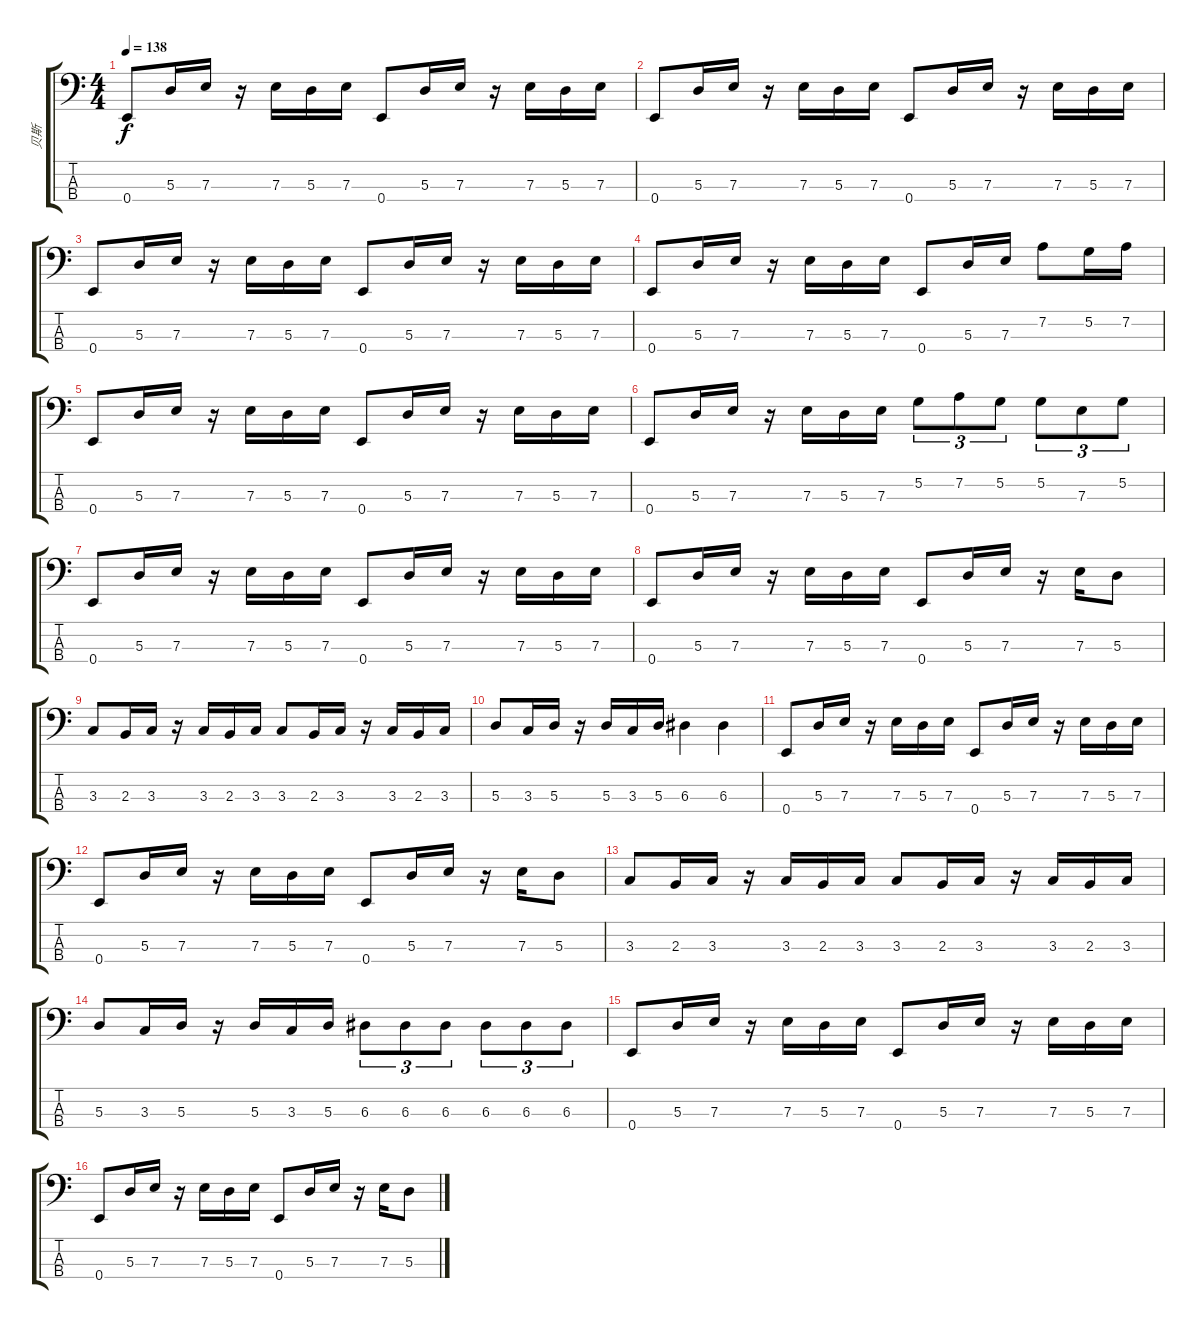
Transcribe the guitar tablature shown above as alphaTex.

\track ("贝斯" "贝斯") {instrument electricbassfinger}
\staff {score tabs}
\tuning (G2 D2 A1 E1) {hide}
\ts (4 4)
\tempo 138
\clef f4
\ks c
0.4.8{dy f} 5.3.16 7.3.16 r.16 7.3.16 5.3.16 7.3.16 0.4.8 5.3.16 7.3.16 r.16 7.3.16 5.3.16 7.3.16 |
0.4.8 5.3.16 7.3.16 r.16 7.3.16 5.3.16 7.3.16 0.4.8 5.3.16 7.3.16 r.16 7.3.16 5.3.16 7.3.16 |
0.4.8 5.3.16 7.3.16 r.16 7.3.16 5.3.16 7.3.16 0.4.8 5.3.16 7.3.16 r.16 7.3.16 5.3.16 7.3.16 |
0.4.8 5.3.16 7.3.16 r.16 7.3.16 5.3.16 7.3.16 0.4.8 5.3.16 7.3.16 7.2.8 5.2.16 7.2.16 |
0.4.8 5.3.16 7.3.16 r.16 7.3.16 5.3.16 7.3.16 0.4.8 5.3.16 7.3.16 r.16 7.3.16 5.3.16 7.3.16 |
0.4.8 5.3.16 7.3.16 r.16 7.3.16 5.3.16 7.3.16 5.2.8{tu (3 2)} 7.2.8{tu (3 2)} 5.2.8{tu (3 2)} 5.2.8{tu (3 2)} 7.3.8{tu (3 2)} 5.2.8{tu (3 2)} |
0.4.8 5.3.16 7.3.16 r.16 7.3.16 5.3.16 7.3.16 0.4.8 5.3.16 7.3.16 r.16 7.3.16 5.3.16 7.3.16 |
0.4.8 5.3.16 7.3.16 r.16 7.3.16 5.3.16 7.3.16 0.4.8 5.3.16 7.3.16 r.16 7.3.16 5.3.8 |
3.3.8 2.3.16 3.3.16 r.16 3.3.16 2.3.16 3.3.16 3.3.8 2.3.16 3.3.16 r.16 3.3.16 2.3.16 3.3.16 |
5.3.8 3.3.16 5.3.16 r.16 5.3.16 3.3.16 5.3.16 6.3.4 6.3.4 |
0.4.8 5.3.16 7.3.16 r.16 7.3.16 5.3.16 7.3.16 0.4.8 5.3.16 7.3.16 r.16 7.3.16 5.3.16 7.3.16 |
0.4.8 5.3.16 7.3.16 r.16 7.3.16 5.3.16 7.3.16 0.4.8 5.3.16 7.3.16 r.16 7.3.16 5.3.8 |
3.3.8 2.3.16 3.3.16 r.16 3.3.16 2.3.16 3.3.16 3.3.8 2.3.16 3.3.16 r.16 3.3.16 2.3.16 3.3.16 |
5.3.8 3.3.16 5.3.16 r.16 5.3.16 3.3.16 5.3.16 6.3.8{tu (3 2)} 6.3.8{tu (3 2)} 6.3.8{tu (3 2)} 6.3.8{tu (3 2)} 6.3.8{tu (3 2)} 6.3.8{tu (3 2)} |
0.4.8 5.3.16 7.3.16 r.16 7.3.16 5.3.16 7.3.16 0.4.8 5.3.16 7.3.16 r.16 7.3.16 5.3.16 7.3.16 |
0.4.8 5.3.16 7.3.16 r.16 7.3.16 5.3.16 7.3.16 0.4.8 5.3.16 7.3.16 r.16 7.3.16 5.3.8
